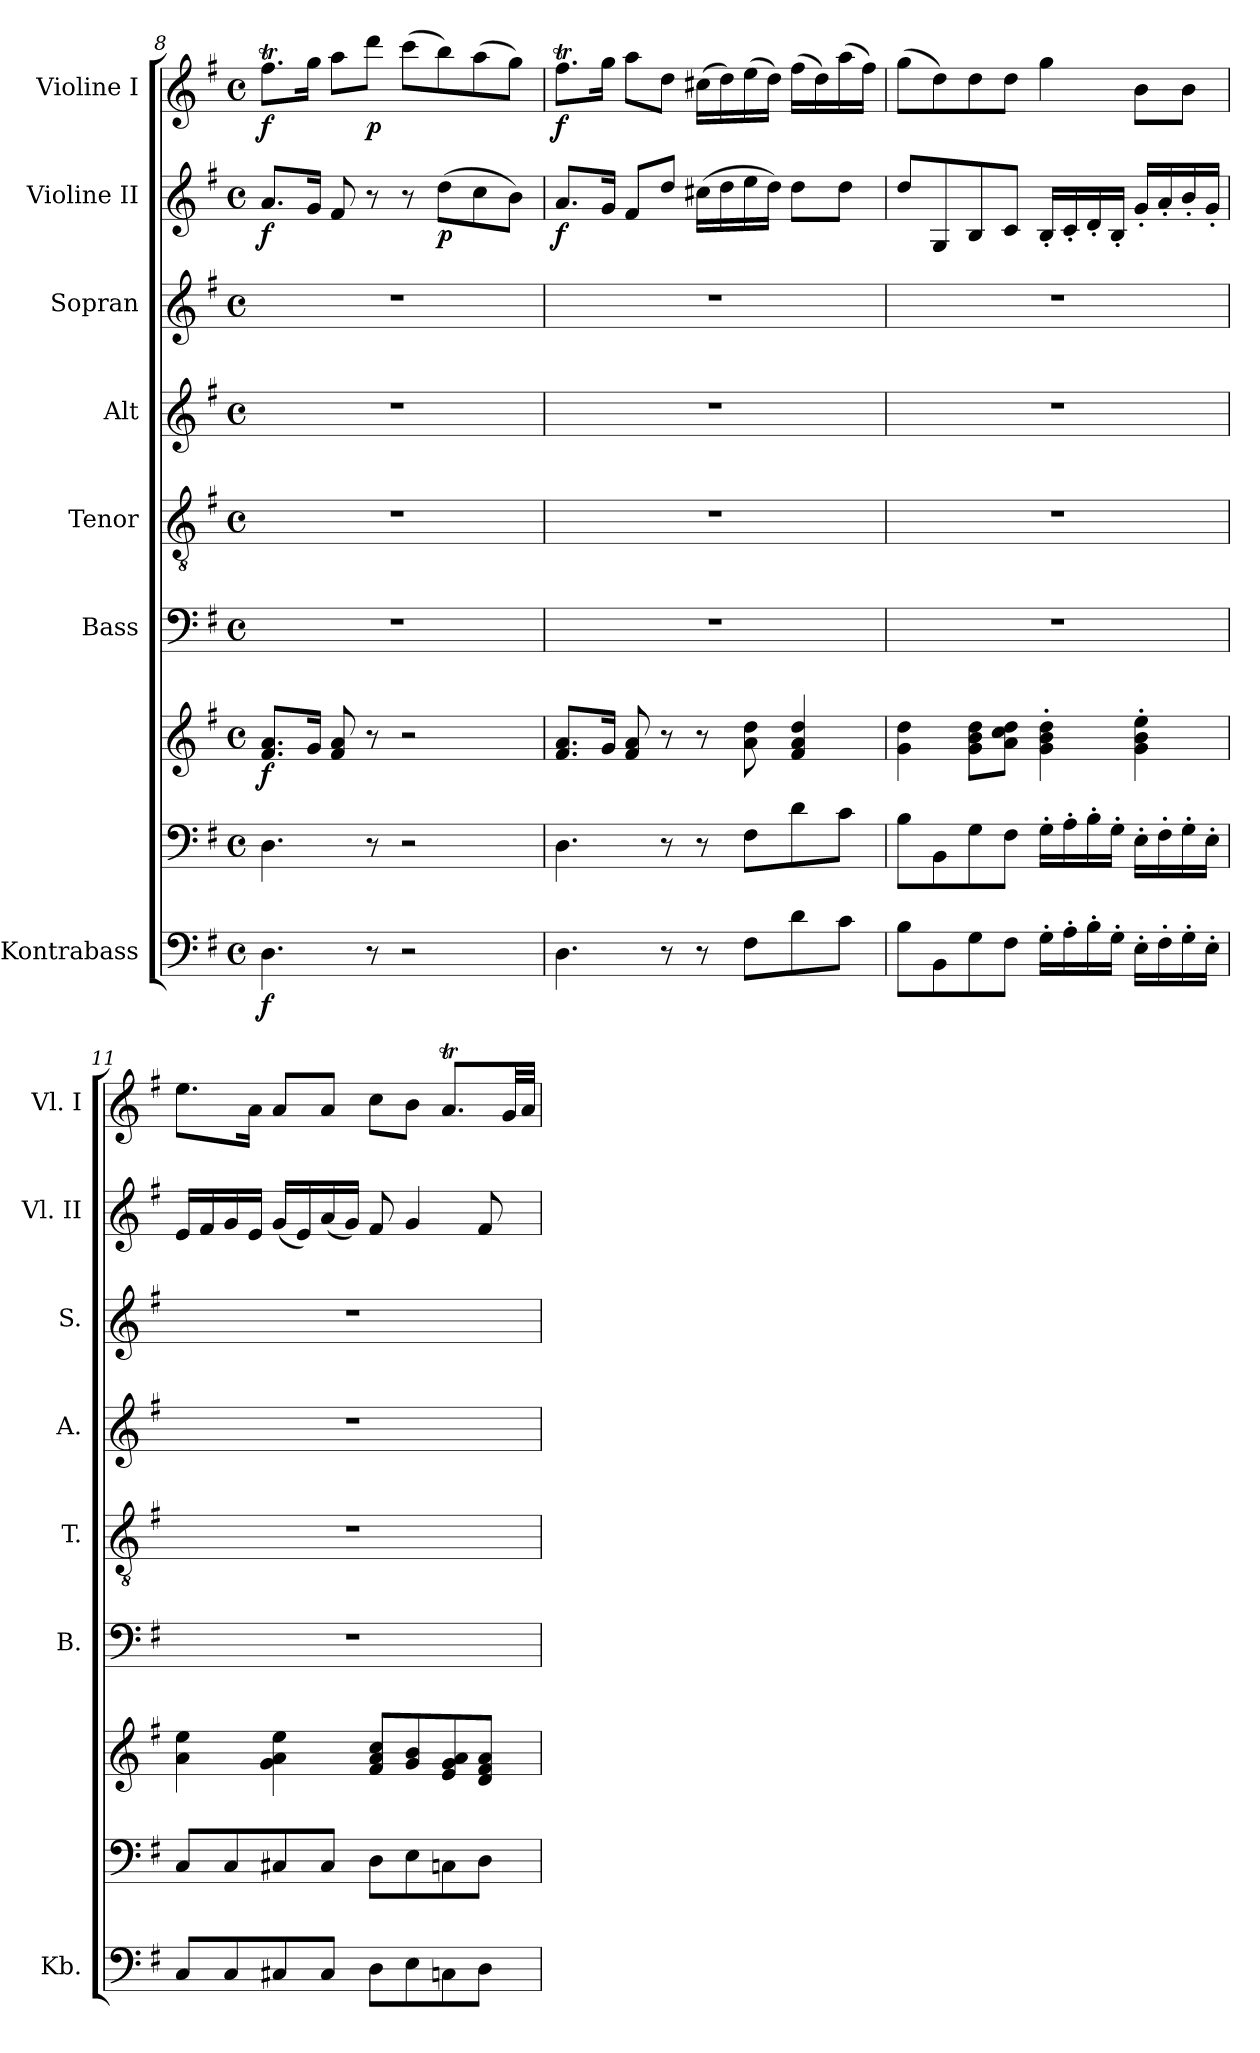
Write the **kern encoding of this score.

**kern	**dynam	**kern	**kern	**dynam	**kern	**kern	**kern	**kern	**kern	**dynam	**kern	**dynam
*part8	*part8	*part7	*part7	*part7	*part6	*part5	*part4	*part3	*part2	*part2	*part1	*part1
*staff9	*staff9	*staff8	*staff7	*staff7/8	*staff6	*staff5	*staff4	*staff3	*staff2	*staff2	*staff1	*staff1
*I"Kontrabass	*	*	*	*	*I"Bass	*I"Tenor	*I"Alt	*I"Sopran	*I"Violine II	*	*I"Violine I	*
*I'Kb.	*	*	*	*	*I'B.	*I'T.	*I'A.	*I'S.	*I'Vl. II	*	*I'Vl. I	*
*clefF4	*	*clefF4	*clefG2	*	*clefF4	*clefGv2	*clefG2	*clefG2	*clefG2	*	*clefG2	*
*ITrd7c12	*	*	*	*	*	*	*	*	*	*	*	*
*k[f#]	*	*k[f#]	*k[f#]	*	*k[f#]	*k[f#]	*k[f#]	*k[f#]	*k[f#]	*	*k[f#]	*
*G:	*	*G:	*G:	*	*G:	*G:	*G:	*G:	*G:	*	*G:	*
*M4/4	*	*M4/4	*M4/4	*	*M4/4	*M4/4	*M4/4	*M4/4	*M4/4	*	*M4/4	*
*met(c)	*	*met(c)	*met(c)	*	*met(c)	*met(c)	*met(c)	*met(c)	*met(c)	*	*met(c)	*
=8	=8	=8	=8	=8	=8	=8	=8	=8	=8	=8	=8	=8
!	!LO:DY:b	!	!	!LO:DY:b	!	!	!	!	!	!LO:DY:b	!	!LO:DY:b
4.DD\	f	4.D\	8.f#/ 8.a/L	f	1r	1r	1r	1r	8.a/L	f	8.ff#t\L	f
.	.	.	16g/Jk	.	.	.	.	.	16g/Jk	.	16gg\Jk	.
.	.	.	8f#/ 8a/	.	.	.	.	.	8f#/	.	8aa\L	.
!	!	!	!	!	!	!	!	!	!	!	!	!LO:DY:b
8r	.	8r	8r	.	.	.	.	.	8r	.	8ddd\J	p
2r	.	2r	2r	.	.	.	.	.	8r	.	(>8ccc\L	.
!	!	!	!	!	!	!	!	!	!	!LO:DY:b	!	!
.	.	.	.	.	.	.	.	.	(>8dd\L	p	8bb\)	.
.	.	.	.	.	.	.	.	.	8cc\	.	(>8aa\	.
.	.	.	.	.	.	.	.	.	8b\J)	.	8gg\J)	.
=9	=9	=9	=9	=9	=9	=9	=9	=9	=9	=9	=9	=9
!	!	!	!	!	!	!	!	!	!	!LO:DY:b	!	!LO:DY:b
4.DD\	.	4.D\	8.f#/ 8.a/L	.	1r	1r	1r	1r	8.a/L	f	8.ff#t\L	f
.	.	.	16g/Jk	.	.	.	.	.	16g/Jk	.	16gg\Jk	.
.	.	.	8f#/ 8a/	.	.	.	.	.	8f#/L	.	8aa\L	.
8r	.	8r	8r	.	.	.	.	.	8dd/J	.	8dd\J	.
8r	.	8r	8r	.	.	.	.	.	(>16cc#X\LL	.	(>16cc#X\LL	.
.	.	.	.	.	.	.	.	.	16dd\	.	16dd\)	.
8FF#\L	.	8F#\L	8a\ 8dd\	.	.	.	.	.	16ee\	.	(>16ee\	.
.	.	.	.	.	.	.	.	.	16dd\JJ)	.	16dd\JJ)	.
8D\	.	8d\	4f#/ 4a/ 4dd/	.	.	.	.	.	8dd\L	.	(>16ff#\LL	.
.	.	.	.	.	.	.	.	.	.	.	16dd\)	.
8C\J	.	8c\J	.	.	.	.	.	.	8dd\J	.	(>16aa\	.
.	.	.	.	.	.	.	.	.	.	.	16ff#\JJ)	.
=10	=10	=10	=10	=10	=10	=10	=10	=10	=10	=10	=10	=10
8BB\L	.	8B\L	4g\ 4dd\	.	1r	1r	1r	1r	8dd/L	.	(>8gg\L	.
8BBB\	.	8BB\	.	.	.	.	.	.	8G/	.	8dd\)	.
8GG\	.	8G\	8g\ 8b\ 8dd\L	.	.	.	.	.	8B/	.	8dd\	.
8FF#\J	.	8F#\J	8a\ 8cc\ 8dd\J	.	.	.	.	.	8c/J	.	8dd\J	.
16GG'>\LL	.	16G'>\LL	4g\'> 4b\'> 4dd\'>	.	.	.	.	.	16B'</LL	.	4gg\	.
16AA'>\	.	16A'>\	.	.	.	.	.	.	16c'</	.	.	.
16BB'>\	.	16B'>\	.	.	.	.	.	.	16d'</	.	.	.
16GG'>\JJ	.	16G'>\JJ	.	.	.	.	.	.	16B'</JJ	.	.	.
16EE'>\LL	.	16E'>\LL	4g\'> 4b\'> 4ee\'>	.	.	.	.	.	16g'</LL	.	8b\L	.
16FF#'>\	.	16F#'>\	.	.	.	.	.	.	16a'</	.	.	.
16GG'>\	.	16G'>\	.	.	.	.	.	.	16b'</	.	8b\J	.
16EE'>\JJ	.	16E'>\JJ	.	.	.	.	.	.	16g'</JJ	.	.	.
!!LO:LB:g=z
=11	=11	=11	=11	=11	=11	=11	=11	=11	=11	=11	=11	=11
8CC/L	.	8C/L	4a\ 4ee\	.	1r	1r	1r	1r	16e/LL	.	8.ee\L	.
.	.	.	.	.	.	.	.	.	16f#/	.	.	.
8CC/	.	8C/	.	.	.	.	.	.	16g/	.	.	.
.	.	.	.	.	.	.	.	.	16e/JJ	.	16a\Jk	.
8CC#X/	.	8C#X/	4g\ 4a\ 4ee\	.	.	.	.	.	(<16g/LL	.	8a/L	.
.	.	.	.	.	.	.	.	.	16e/)	.	.	.
8CC#/J	.	8C#/J	.	.	.	.	.	.	(<16a/	.	8a/J	.
.	.	.	.	.	.	.	.	.	16g/JJ)	.	.	.
8DD\L	.	8D\L	8f#/ 8a/ 8cc/L	.	.	.	.	.	8f#/	.	8cc\L	.
8EE\	.	8E\	8g/ 8b/	.	.	.	.	.	4g/	.	8b\J	.
8CCn\	.	8Cn\	8e/ 8g/ 8a/	.	.	.	.	.	.	.	8.aT/L	.
8DD\J	.	8D\J	8d/ 8f#/ 8a/J	.	.	.	.	.	8f#/	.	.	.
.	.	.	.	.	.	.	.	.	.	.	32g/LL	.
.	.	.	.	.	.	.	.	.	.	.	32a/JJJ	.
=	=	=	=	=	=	=	=	=	=	=	=	=
*-	*-	*-	*-	*-	*-	*-	*-	*-	*-	*-	*-	*-
